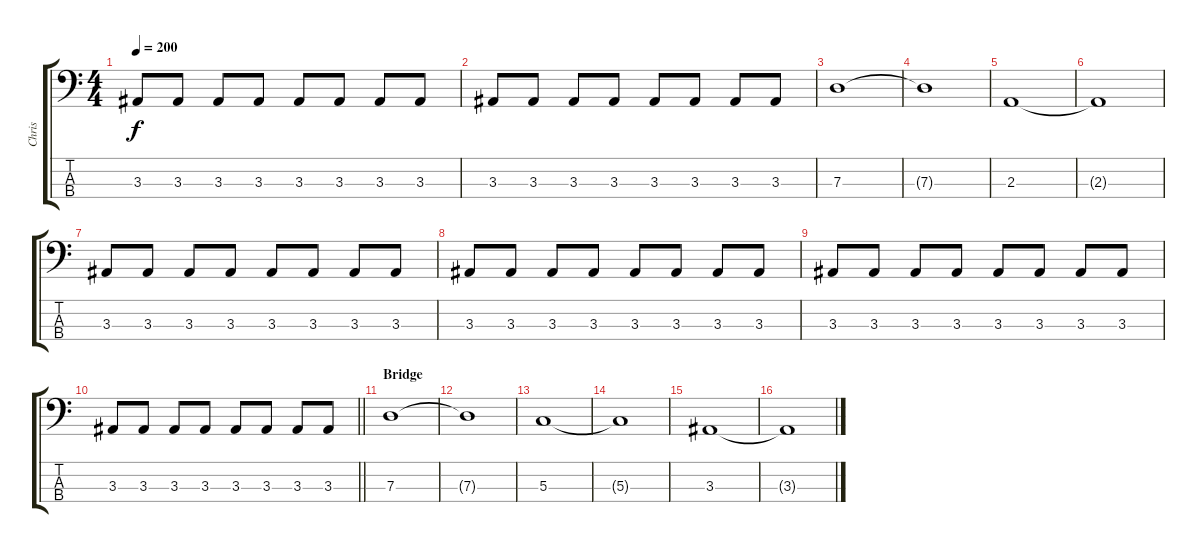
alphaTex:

\track ("Chris" "Chris") {instrument electricbasspick}
\staff {score tabs}
\tuning (F2 C2 G1 D1) {hide}
\ts (4 4)
\tempo 200
\clef f4
\ks c
3.3.8{dy f} 3.3.8 3.3.8 3.3.8 3.3.8 3.3.8 3.3.8 3.3.8 |
3.3.8 3.3.8 3.3.8 3.3.8 3.3.8 3.3.8 3.3.8 3.3.8 |
7.3.1 |
7.3{t}.1 |
2.3.1 |
2.3{t}.1 |
3.3.8 3.3.8 3.3.8 3.3.8 3.3.8 3.3.8 3.3.8 3.3.8 |
3.3.8 3.3.8 3.3.8 3.3.8 3.3.8 3.3.8 3.3.8 3.3.8 |
3.3.8 3.3.8 3.3.8 3.3.8 3.3.8 3.3.8 3.3.8 3.3.8 |
\barLineRight lightlight
3.3.8 3.3.8 3.3.8 3.3.8 3.3.8 3.3.8 3.3.8 3.3.8 |
\section ("" "Bridge")
7.3.1 |
7.3{t}.1 |
5.3.1 |
5.3{t}.1 |
3.3.1 |
3.3{t}.1
